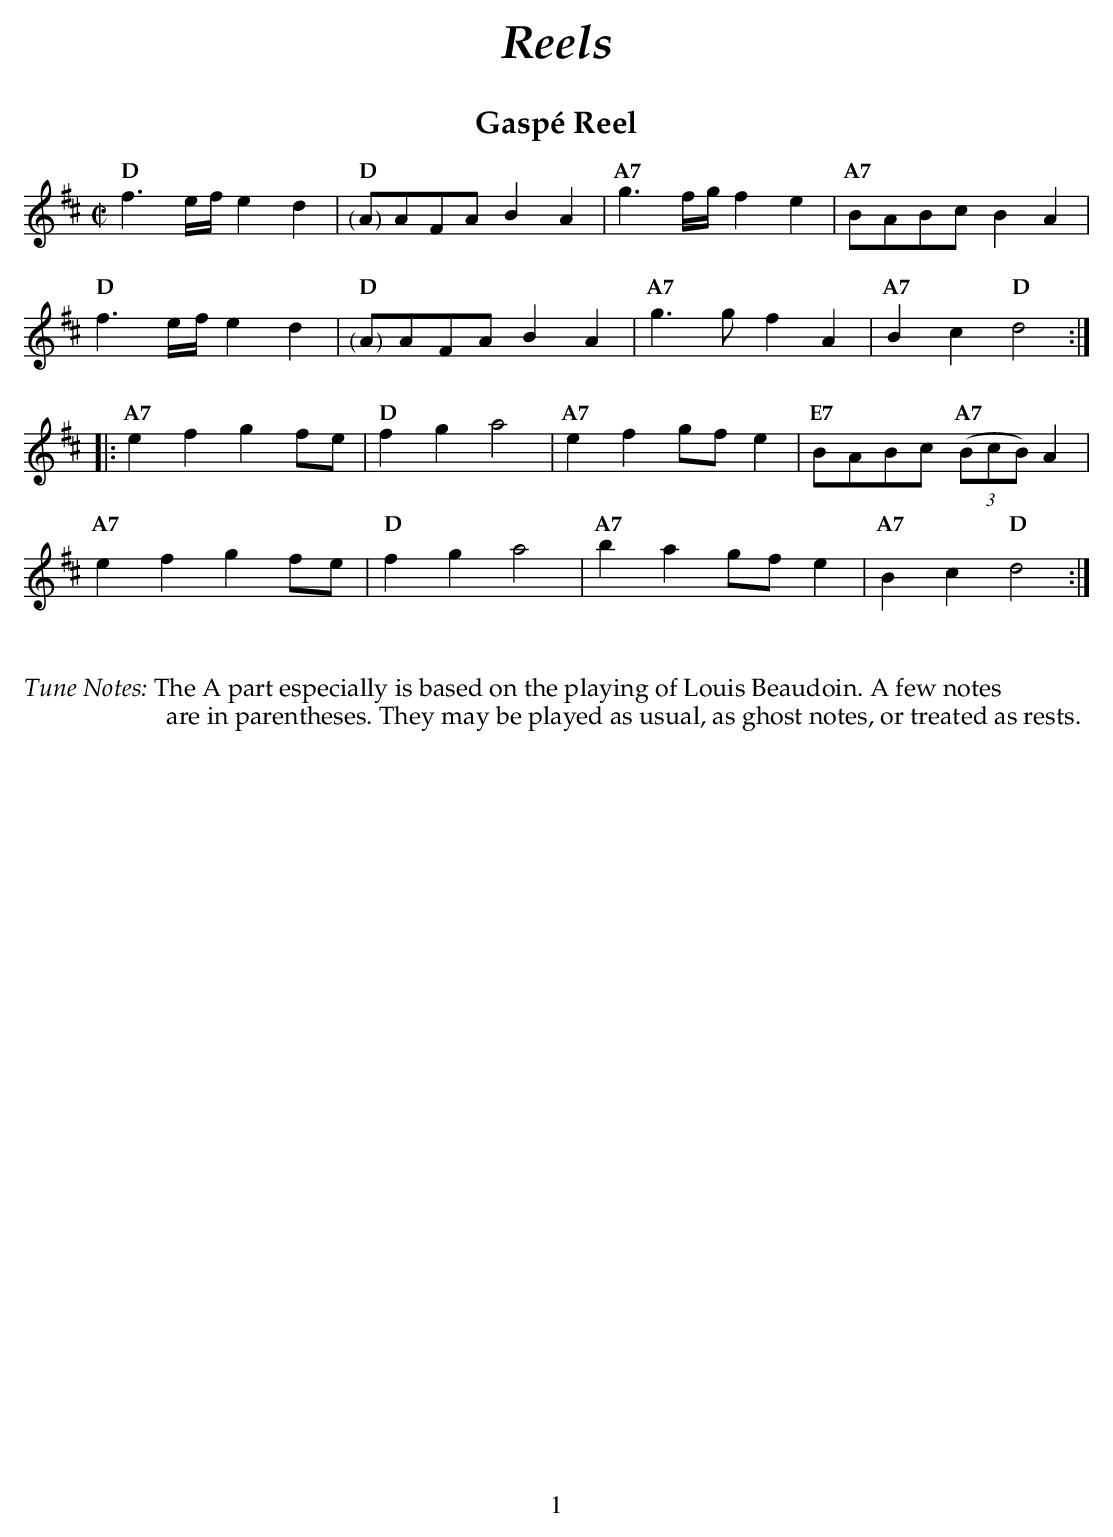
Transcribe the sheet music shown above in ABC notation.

X:1
T:Gaspé Reel
M:C|
L:1/8
K:D
   "D"  f3e/f/  e2d2 | "D"  "<("">)"AAFA B2A2 |\
   "A7" g3f/g/ f2e2 | "A7" BABc B2A2 |
   "D"  f3e/f/  e2d2  | "D"  "<("">)"AAFA B2A2 |\
   "A7" g2>g2 f2A2 |\
   "A7" B2c2 "D" d4 :|
|: "A7" e2f2 g2fe | "D"  f2g2 a4 |\
   "A7" e2f2 gfe2 | "E7" BABc "A7" ((3BcB) A2 |
   "A7" e2f2 g2fe | "D"  f2g2 a4 |\
   "A7" b2a2 gfe2 | "A7" B2c2 "D" d4 :|
